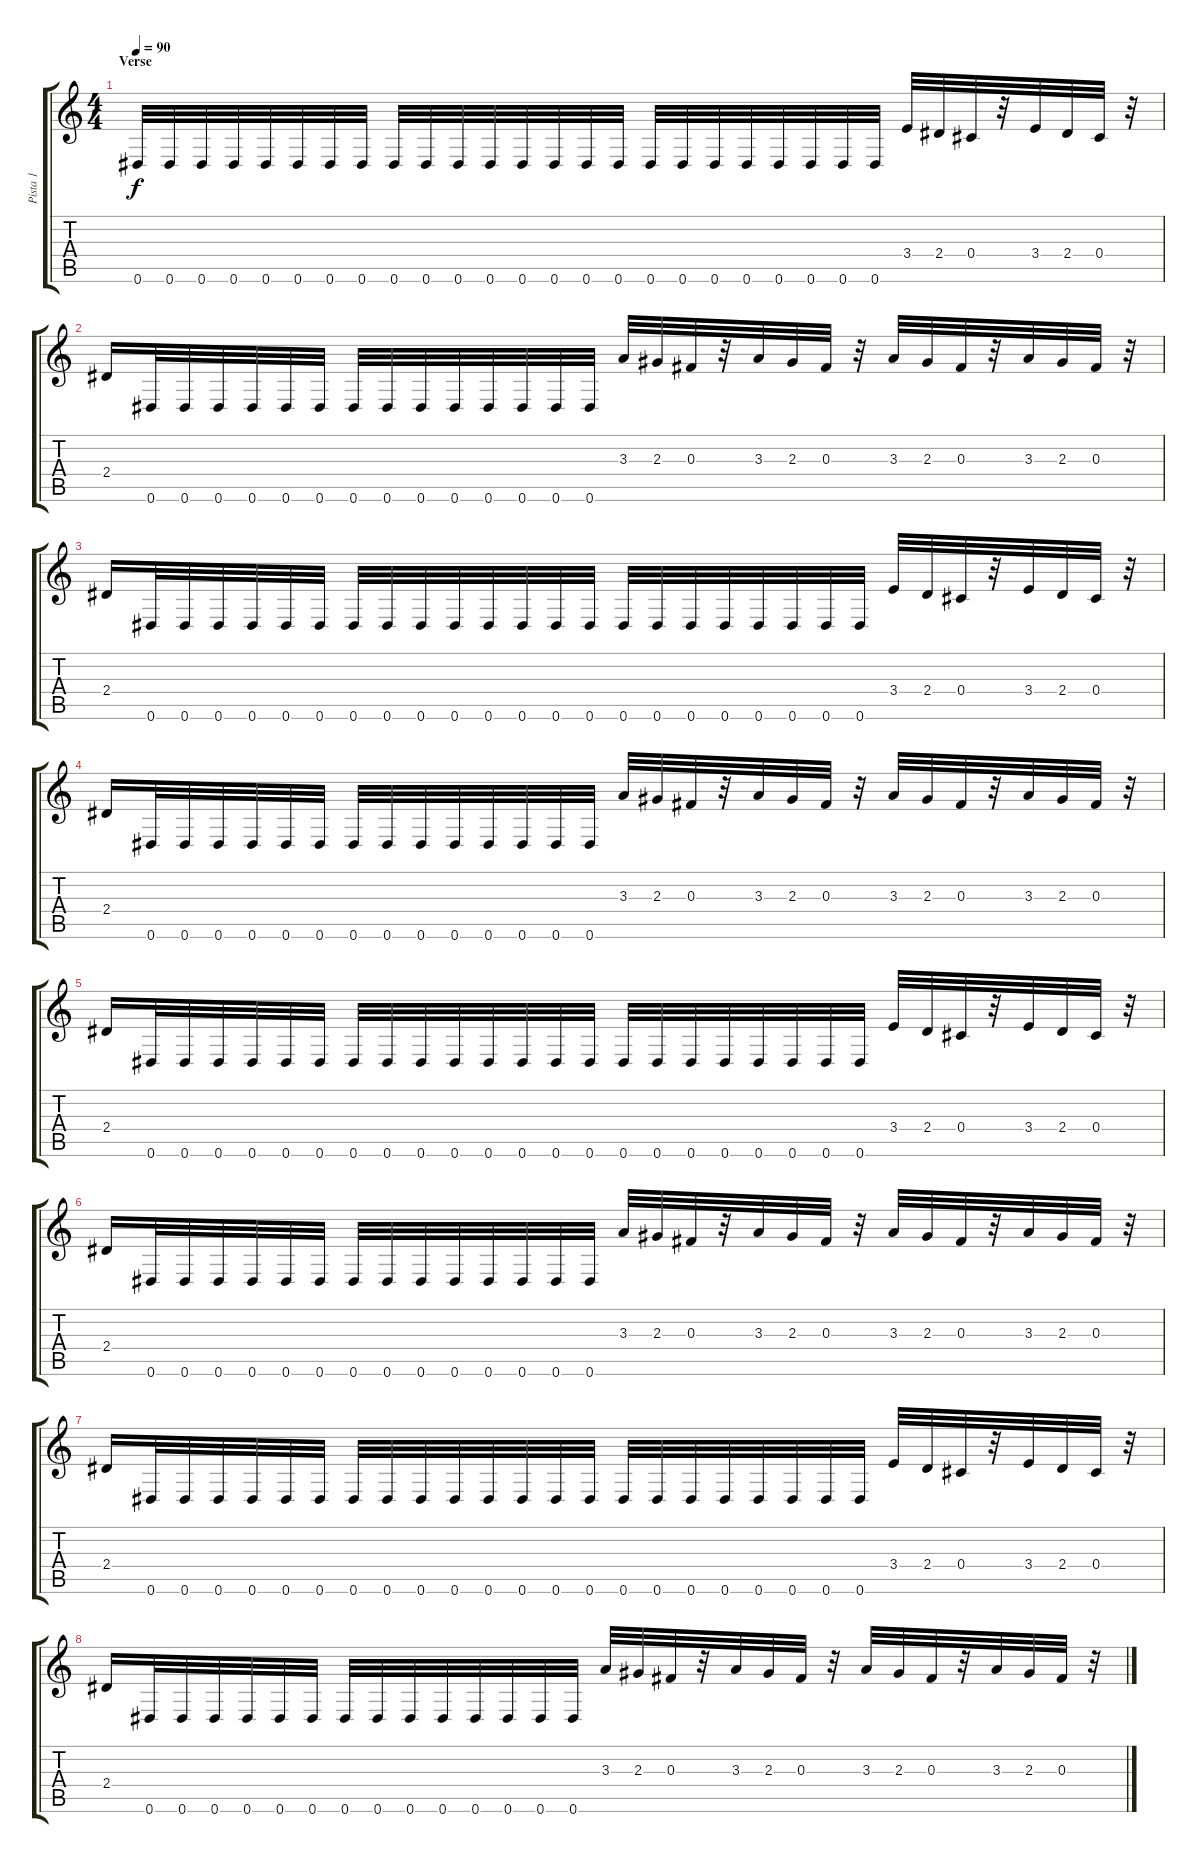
\track ("Pista 1" "Pista 1") {instrument distortionguitar}
\staff {score tabs}
\tuning (Eb4 Bb3 Gb3 Db3 Ab2 Eb2) {hide}
\ts (4 4)
\section ("" "Verse")
\tempo 90
\clef g2
\ks c
0.6.32{dy f} 0.6.32 0.6.32 0.6.32 0.6.32 0.6.32 0.6.32 0.6.32 0.6.32 0.6.32 0.6.32 0.6.32 0.6.32 0.6.32 0.6.32 0.6.32 0.6.32 0.6.32 0.6.32 0.6.32 0.6.32 0.6.32 0.6.32 0.6.32 3.4.32 2.4.32 0.4.32 r.32 3.4.32 2.4.32 0.4.32 r.32 |
2.4.16 0.6.32 0.6.32 0.6.32 0.6.32 0.6.32 0.6.32 0.6.32 0.6.32 0.6.32 0.6.32 0.6.32 0.6.32 0.6.32 0.6.32 3.3.32 2.3.32 0.3.32 r.32 3.3.32 2.3.32 0.3.32 r.32 3.3.32 2.3.32 0.3.32 r.32 3.3.32 2.3.32 0.3.32 r.32 |
2.4.16 0.6.32 0.6.32 0.6.32 0.6.32 0.6.32 0.6.32 0.6.32 0.6.32 0.6.32 0.6.32 0.6.32 0.6.32 0.6.32 0.6.32 0.6.32 0.6.32 0.6.32 0.6.32 0.6.32 0.6.32 0.6.32 0.6.32 3.4.32 2.4.32 0.4.32 r.32 3.4.32 2.4.32 0.4.32 r.32 |
2.4.16 0.6.32 0.6.32 0.6.32 0.6.32 0.6.32 0.6.32 0.6.32 0.6.32 0.6.32 0.6.32 0.6.32 0.6.32 0.6.32 0.6.32 3.3.32 2.3.32 0.3.32 r.32 3.3.32 2.3.32 0.3.32 r.32 3.3.32 2.3.32 0.3.32 r.32 3.3.32 2.3.32 0.3.32 r.32 |
2.4.16 0.6.32 0.6.32 0.6.32 0.6.32 0.6.32 0.6.32 0.6.32 0.6.32 0.6.32 0.6.32 0.6.32 0.6.32 0.6.32 0.6.32 0.6.32 0.6.32 0.6.32 0.6.32 0.6.32 0.6.32 0.6.32 0.6.32 3.4.32 2.4.32 0.4.32 r.32 3.4.32 2.4.32 0.4.32 r.32 |
2.4.16 0.6.32 0.6.32 0.6.32 0.6.32 0.6.32 0.6.32 0.6.32 0.6.32 0.6.32 0.6.32 0.6.32 0.6.32 0.6.32 0.6.32 3.3.32 2.3.32 0.3.32 r.32 3.3.32 2.3.32 0.3.32 r.32 3.3.32 2.3.32 0.3.32 r.32 3.3.32 2.3.32 0.3.32 r.32 |
2.4.16 0.6.32 0.6.32 0.6.32 0.6.32 0.6.32 0.6.32 0.6.32 0.6.32 0.6.32 0.6.32 0.6.32 0.6.32 0.6.32 0.6.32 0.6.32 0.6.32 0.6.32 0.6.32 0.6.32 0.6.32 0.6.32 0.6.32 3.4.32 2.4.32 0.4.32 r.32 3.4.32 2.4.32 0.4.32 r.32 |
2.4.16 0.6.32 0.6.32 0.6.32 0.6.32 0.6.32 0.6.32 0.6.32 0.6.32 0.6.32 0.6.32 0.6.32 0.6.32 0.6.32 0.6.32 3.3.32 2.3.32 0.3.32 r.32 3.3.32 2.3.32 0.3.32 r.32 3.3.32 2.3.32 0.3.32 r.32 3.3.32 2.3.32 0.3.32 r.32
